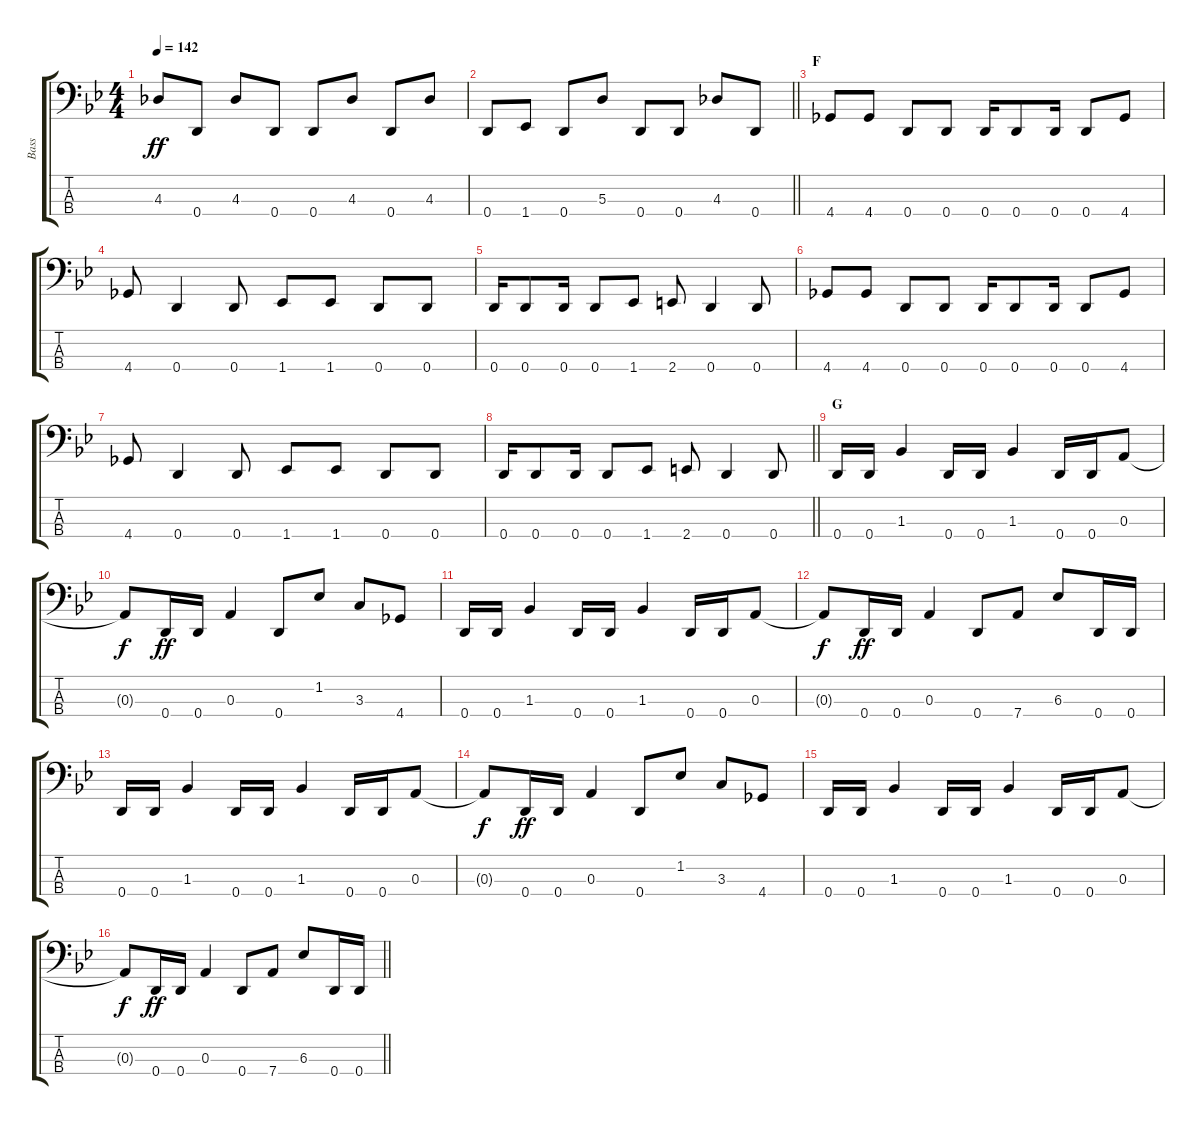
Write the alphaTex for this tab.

\track ("Bass" "Bass") {instrument electricbasspick}
\staff {score tabs}
\tuning (G2 D2 A1 D1) {hide}
\ts (4 4)
\tempo 142
\clef f4
\ks gminor
4.3.8{dy ff} 0.4.8 4.3.8 0.4.8 0.4.8 4.3.8 0.4.8 4.3.8 |
\barLineRight lightlight
0.4.8 1.4.8 0.4.8 5.3.8 0.4.8 0.4.8 4.3.8 0.4.8 |
\section ("" "F")
4.4.8 4.4.8 0.4.8 0.4.8 0.4.16 0.4.8 0.4.16 0.4.8 4.4.8 |
4.4.8 0.4.4 0.4.8 1.4.8 1.4.8 0.4.8 0.4.8 |
0.4.16 0.4.8 0.4.16 0.4.8 1.4.8 2.4.8 0.4.4 0.4.8 |
4.4.8 4.4.8 0.4.8 0.4.8 0.4.16 0.4.8 0.4.16 0.4.8 4.4.8 |
4.4.8 0.4.4 0.4.8 1.4.8 1.4.8 0.4.8 0.4.8 |
\barLineRight lightlight
0.4.16 0.4.8 0.4.16 0.4.8 1.4.8 2.4.8 0.4.4 0.4.8 |
\section ("" "G")
0.4.16 0.4.16 1.3.4 0.4.16 0.4.16 1.3.4 0.4.16 0.4.16 0.3.8 |
0.3{t}.8{dy f} 0.4.16{dy ff} 0.4.16 0.3.4 0.4.8 1.2.8 3.3.8 4.4.8 |
0.4.16 0.4.16 1.3.4 0.4.16 0.4.16 1.3.4 0.4.16 0.4.16 0.3.8 |
0.3{t}.8{dy f} 0.4.16{dy ff} 0.4.16 0.3.4 0.4.8 7.4.8 6.3.8 0.4.16 0.4.16 |
0.4.16 0.4.16 1.3.4 0.4.16 0.4.16 1.3.4 0.4.16 0.4.16 0.3.8 |
0.3{t}.8{dy f} 0.4.16{dy ff} 0.4.16 0.3.4 0.4.8 1.2.8 3.3.8 4.4.8 |
0.4.16 0.4.16 1.3.4 0.4.16 0.4.16 1.3.4 0.4.16 0.4.16 0.3.8 |
\barLineRight lightlight
0.3{t}.8{dy f} 0.4.16{dy ff} 0.4.16 0.3.4 0.4.8 7.4.8 6.3.8 0.4.16 0.4.16
